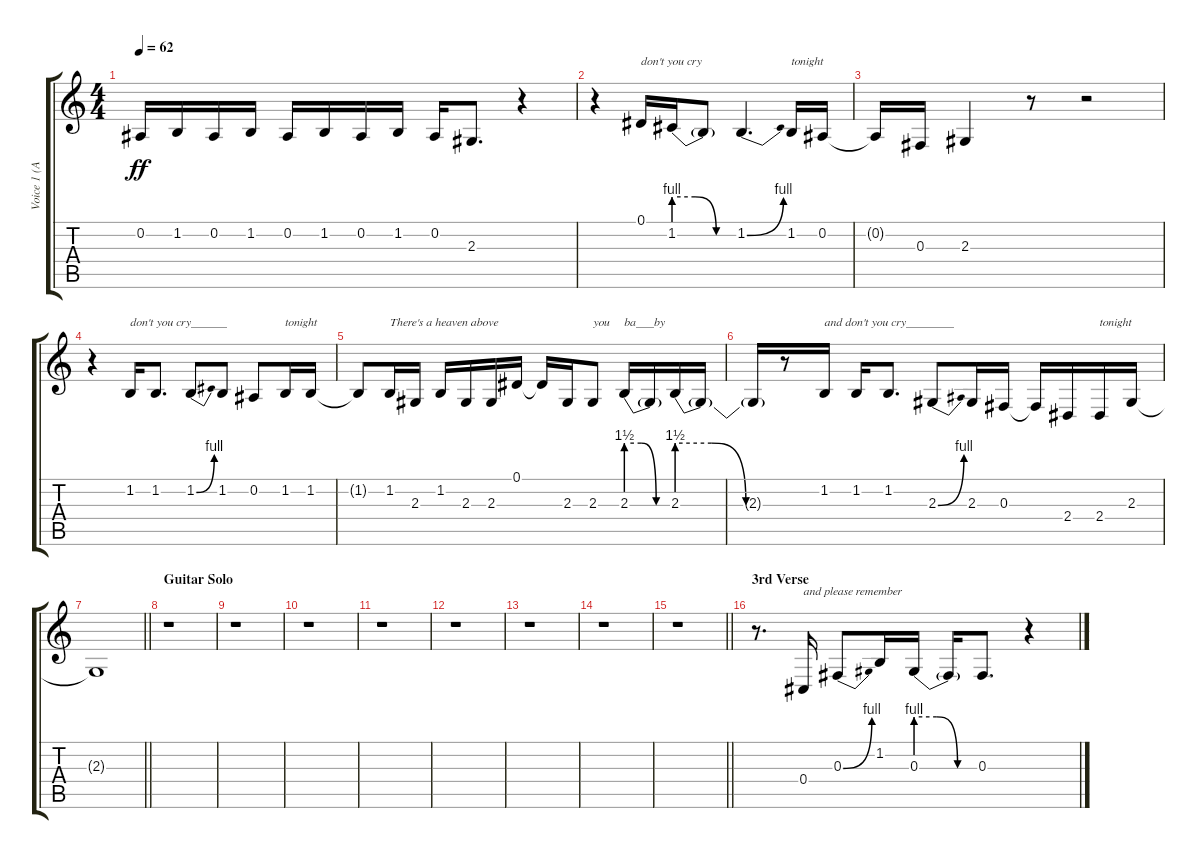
\track ("Voice 1 (Axl)" "Voice 1 (A") {mute instrument lead2sawtooth}
\staff {score tabs}
\tuning (Eb4 Bb3 Gb3 Db3 Ab2 Eb2) {hide}
\ts (4 4)
\tempo 62
\clef g2
\ks c
0.2{t}.16{dy ff} 1.2.16 0.2.16 1.2.16 0.2.16 1.2.16 0.2.16 1.2.16 0.2.16 2.3.8{d} r.4 |
r.4 0.1.16{txt "don't you cry"} 1.2{be (custom 0 4 20 4 40 0 60 0)}.16 1.2{t}.8 1.2{be (bend 0 0 60 4)}.4{d} 1.2.16{txt "tonight"} 0.2.16 |
0.2{t}.16 0.3.16 2.3.4 r.8 r.2 |
r.4 1.2.16{txt "don't you cry______"} 1.2.8{d} 1.2{be (bend 0 0 60 4)}.8 1.2.8 0.2.8 1.2.16{txt "tonight"} 1.2.16 |
1.2{t}.8 1.2.16{txt "There's a heaven above "} 2.3.16 1.2.16 2.3.16 2.3.16 0.1.16 0.1{t}.16 2.3.16 2.3.8{txt "you"} 2.3{be (custom 0 6 20 6 40 0 60 0)}.16{txt "ba___by"} 2.3{t}.16 2.3{be (custom 0 6 20 6 40 0 60 0)}.16 2.3{t}.16 |
2.3{t}.16 r.8 1.2.16{txt "and don't you cry________"} 1.2.16 1.2.8{d} 2.3{be (bend 0 0 60 4)}.8 2.3.16 0.3.16 0.3{t}.16 2.4.16 2.4.16{txt "tonight"} 2.3.16 |
\barLineRight lightlight
2.3{t}.1 |
\section ("" "Guitar Solo")
r.1 |
r.1 |
r.1 |
r.1 |
r.1 |
r.1 |
r.1 |
\barLineRight lightlight
r.1 |
\section ("" "3rd Verse")
r.8{d} 0.4.16{txt "and please remember"} 0.3{be (bend 0 0 60 4)}.8 1.2.16 0.3{be (custom 0 4 20 4 40 0 60 0)}.16 0.3{t}.16 0.3.8{d} r.4
